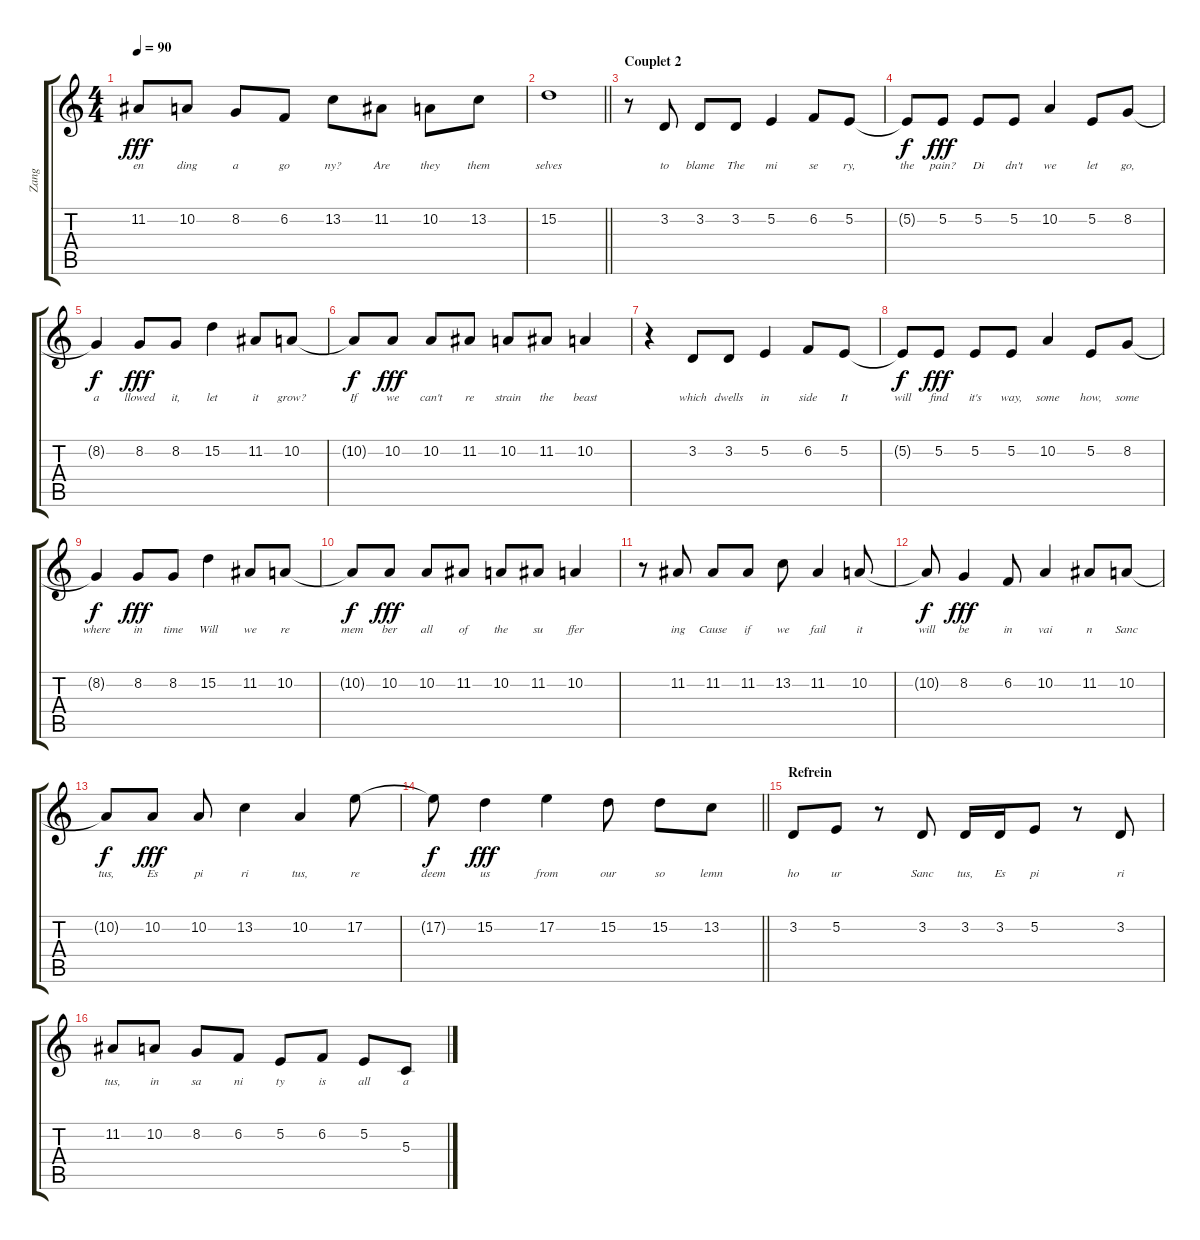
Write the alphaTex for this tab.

\track ("Zang" "Zang") {instrument violin}
\staff {score tabs}
\tuning (E4 B3 G3 D3 A2 E2) {hide}
\ts (4 4)
\tempo 90
\clef g2
\ks c
11.2.8{lyrics (0 "en") lyrics (1 "") lyrics (2 "") lyrics (3 "") lyrics (4 "") dy fff} 10.2.8{lyrics (0 "ding") lyrics (1 "") lyrics (2 "") lyrics (3 "") lyrics (4 "")} 8.2.8{lyrics (0 "a") lyrics (1 "") lyrics (2 "") lyrics (3 "") lyrics (4 "")} 6.2.8{lyrics (0 "go") lyrics (1 "") lyrics (2 "") lyrics (3 "") lyrics (4 "")} 13.2.8{lyrics (0 "ny?") lyrics (1 "") lyrics (2 "") lyrics (3 "") lyrics (4 "")} 11.2.8{lyrics (0 "Are") lyrics (1 "") lyrics (2 "") lyrics (3 "") lyrics (4 "")} 10.2.8{lyrics (0 "they") lyrics (1 "") lyrics (2 "") lyrics (3 "") lyrics (4 "")} 13.2.8{lyrics (0 "them") lyrics (1 "") lyrics (2 "") lyrics (3 "") lyrics (4 "")} |
\barLineRight lightlight
15.2.1{lyrics (0 "selves") lyrics (1 "") lyrics (2 "") lyrics (3 "") lyrics (4 "")} |
\section ("" "Couplet 2")
r.8 3.2.8{lyrics (0 "to") lyrics (1 "") lyrics (2 "") lyrics (3 "") lyrics (4 "")} 3.2.8{lyrics (0 "blame") lyrics (1 "") lyrics (2 "") lyrics (3 "") lyrics (4 "")} 3.2.8{lyrics (0 "The") lyrics (1 "") lyrics (2 "") lyrics (3 "") lyrics (4 "")} 5.2.4{lyrics (0 "mi") lyrics (1 "") lyrics (2 "") lyrics (3 "") lyrics (4 "")} 6.2.8{lyrics (0 "se") lyrics (1 "") lyrics (2 "") lyrics (3 "") lyrics (4 "")} 5.2.8{lyrics (0 "ry,") lyrics (1 "") lyrics (2 "") lyrics (3 "") lyrics (4 "")} |
5.2{t}.8{lyrics (0 "the") lyrics (1 "") lyrics (2 "") lyrics (3 "") lyrics (4 "") dy f} 5.2.8{lyrics (0 "pain?") lyrics (1 "") lyrics (2 "") lyrics (3 "") lyrics (4 "") dy fff} 5.2.8{lyrics (0 "Di") lyrics (1 "") lyrics (2 "") lyrics (3 "") lyrics (4 "")} 5.2.8{lyrics (0 "dn't") lyrics (1 "") lyrics (2 "") lyrics (3 "") lyrics (4 "")} 10.2.4{lyrics (0 "we") lyrics (1 "") lyrics (2 "") lyrics (3 "") lyrics (4 "")} 5.2.8{lyrics (0 "let") lyrics (1 "") lyrics (2 "") lyrics (3 "") lyrics (4 "")} 8.2.8{lyrics (0 "go,") lyrics (1 "") lyrics (2 "") lyrics (3 "") lyrics (4 "")} |
8.2{t}.4{lyrics (0 "a") lyrics (1 "") lyrics (2 "") lyrics (3 "") lyrics (4 "") dy f} 8.2.8{lyrics (0 "llowed") lyrics (1 "") lyrics (2 "") lyrics (3 "") lyrics (4 "") dy fff} 8.2.8{lyrics (0 "it,") lyrics (1 "") lyrics (2 "") lyrics (3 "") lyrics (4 "")} 15.2.4{lyrics (0 "let") lyrics (1 "") lyrics (2 "") lyrics (3 "") lyrics (4 "")} 11.2.8{lyrics (0 "it") lyrics (1 "") lyrics (2 "") lyrics (3 "") lyrics (4 "")} 10.2.8{lyrics (0 "grow?") lyrics (1 "") lyrics (2 "") lyrics (3 "") lyrics (4 "")} |
10.2{t}.8{lyrics (0 "If") lyrics (1 "") lyrics (2 "") lyrics (3 "") lyrics (4 "") dy f} 10.2.8{lyrics (0 "we") lyrics (1 "") lyrics (2 "") lyrics (3 "") lyrics (4 "") dy fff} 10.2.8{lyrics (0 "can't") lyrics (1 "") lyrics (2 "") lyrics (3 "") lyrics (4 "")} 11.2.8{lyrics (0 "re") lyrics (1 "") lyrics (2 "") lyrics (3 "") lyrics (4 "")} 10.2.8{lyrics (0 "strain") lyrics (1 "") lyrics (2 "") lyrics (3 "") lyrics (4 "")} 11.2.8{lyrics (0 "the") lyrics (1 "") lyrics (2 "") lyrics (3 "") lyrics (4 "")} 10.2.4{lyrics (0 "beast") lyrics (1 "") lyrics (2 "") lyrics (3 "") lyrics (4 "")} |
r.4 3.2.8{lyrics (0 "which") lyrics (1 "") lyrics (2 "") lyrics (3 "") lyrics (4 "")} 3.2.8{lyrics (0 "dwells") lyrics (1 "") lyrics (2 "") lyrics (3 "") lyrics (4 "")} 5.2.4{lyrics (0 "in") lyrics (1 "") lyrics (2 "") lyrics (3 "") lyrics (4 "")} 6.2.8{lyrics (0 "side") lyrics (1 "") lyrics (2 "") lyrics (3 "") lyrics (4 "")} 5.2.8{lyrics (0 "It") lyrics (1 "") lyrics (2 "") lyrics (3 "") lyrics (4 "")} |
5.2{t}.8{lyrics (0 "will") lyrics (1 "") lyrics (2 "") lyrics (3 "") lyrics (4 "") dy f} 5.2.8{lyrics (0 "find") lyrics (1 "") lyrics (2 "") lyrics (3 "") lyrics (4 "") dy fff} 5.2.8{lyrics (0 "it's") lyrics (1 "") lyrics (2 "") lyrics (3 "") lyrics (4 "")} 5.2.8{lyrics (0 "way,") lyrics (1 "") lyrics (2 "") lyrics (3 "") lyrics (4 "")} 10.2.4{lyrics (0 "some") lyrics (1 "") lyrics (2 "") lyrics (3 "") lyrics (4 "")} 5.2.8{lyrics (0 "how,") lyrics (1 "") lyrics (2 "") lyrics (3 "") lyrics (4 "")} 8.2.8{lyrics (0 "some") lyrics (1 "") lyrics (2 "") lyrics (3 "") lyrics (4 "")} |
8.2{t}.4{lyrics (0 "where") lyrics (1 "") lyrics (2 "") lyrics (3 "") lyrics (4 "") dy f} 8.2.8{lyrics (0 "in") lyrics (1 "") lyrics (2 "") lyrics (3 "") lyrics (4 "") dy fff} 8.2.8{lyrics (0 "time") lyrics (1 "") lyrics (2 "") lyrics (3 "") lyrics (4 "")} 15.2.4{lyrics (0 "Will") lyrics (1 "") lyrics (2 "") lyrics (3 "") lyrics (4 "")} 11.2.8{lyrics (0 "we") lyrics (1 "") lyrics (2 "") lyrics (3 "") lyrics (4 "")} 10.2.8{lyrics (0 "re") lyrics (1 "") lyrics (2 "") lyrics (3 "") lyrics (4 "")} |
10.2{t}.8{lyrics (0 "mem") lyrics (1 "") lyrics (2 "") lyrics (3 "") lyrics (4 "") dy f} 10.2.8{lyrics (0 "ber") lyrics (1 "") lyrics (2 "") lyrics (3 "") lyrics (4 "") dy fff} 10.2.8{lyrics (0 "all") lyrics (1 "") lyrics (2 "") lyrics (3 "") lyrics (4 "")} 11.2.8{lyrics (0 "of") lyrics (1 "") lyrics (2 "") lyrics (3 "") lyrics (4 "")} 10.2.8{lyrics (0 "the") lyrics (1 "") lyrics (2 "") lyrics (3 "") lyrics (4 "")} 11.2.8{lyrics (0 "su") lyrics (1 "") lyrics (2 "") lyrics (3 "") lyrics (4 "")} 10.2.4{lyrics (0 "ffer") lyrics (1 "") lyrics (2 "") lyrics (3 "") lyrics (4 "")} |
r.8 11.2.8{lyrics (0 "ing") lyrics (1 "") lyrics (2 "") lyrics (3 "") lyrics (4 "")} 11.2.8{lyrics (0 "Cause") lyrics (1 "") lyrics (2 "") lyrics (3 "") lyrics (4 "")} 11.2.8{lyrics (0 "if") lyrics (1 "") lyrics (2 "") lyrics (3 "") lyrics (4 "")} 13.2.8{lyrics (0 "we") lyrics (1 "") lyrics (2 "") lyrics (3 "") lyrics (4 "")} 11.2.4{lyrics (0 "fail") lyrics (1 "") lyrics (2 "") lyrics (3 "") lyrics (4 "")} 10.2.8{lyrics (0 "it") lyrics (1 "") lyrics (2 "") lyrics (3 "") lyrics (4 "")} |
10.2{t}.8{lyrics (0 "will") lyrics (1 "") lyrics (2 "") lyrics (3 "") lyrics (4 "") dy f} 8.2.4{lyrics (0 "be") lyrics (1 "") lyrics (2 "") lyrics (3 "") lyrics (4 "") dy fff} 6.2.8{lyrics (0 "in") lyrics (1 "") lyrics (2 "") lyrics (3 "") lyrics (4 "")} 10.2.4{lyrics (0 "vai") lyrics (1 "") lyrics (2 "") lyrics (3 "") lyrics (4 "")} 11.2.8{lyrics (0 "n") lyrics (1 "") lyrics (2 "") lyrics (3 "") lyrics (4 "")} 10.2.8{lyrics (0 "Sanc") lyrics (1 "") lyrics (2 "") lyrics (3 "") lyrics (4 "")} |
10.2{t}.8{lyrics (0 "tus,") lyrics (1 "") lyrics (2 "") lyrics (3 "") lyrics (4 "") dy f} 10.2.8{lyrics (0 "Es") lyrics (1 "") lyrics (2 "") lyrics (3 "") lyrics (4 "") dy fff} 10.2.8{lyrics (0 "pi") lyrics (1 "") lyrics (2 "") lyrics (3 "") lyrics (4 "")} 13.2.4{lyrics (0 "ri") lyrics (1 "") lyrics (2 "") lyrics (3 "") lyrics (4 "")} 10.2.4{lyrics (0 "tus,") lyrics (1 "") lyrics (2 "") lyrics (3 "") lyrics (4 "")} 17.2.8{lyrics (0 "re") lyrics (1 "") lyrics (2 "") lyrics (3 "") lyrics (4 "")} |
\barLineRight lightlight
17.2{t}.8{lyrics (0 "deem") lyrics (1 "") lyrics (2 "") lyrics (3 "") lyrics (4 "") dy f} 15.2.4{lyrics (0 "us") lyrics (1 "") lyrics (2 "") lyrics (3 "") lyrics (4 "") dy fff} 17.2.4{lyrics (0 "from") lyrics (1 "") lyrics (2 "") lyrics (3 "") lyrics (4 "")} 15.2.8{lyrics (0 "our") lyrics (1 "") lyrics (2 "") lyrics (3 "") lyrics (4 "")} 15.2.8{lyrics (0 "so") lyrics (1 "") lyrics (2 "") lyrics (3 "") lyrics (4 "")} 13.2.8{lyrics (0 "lemn") lyrics (1 "") lyrics (2 "") lyrics (3 "") lyrics (4 "")} |
\section ("" "Refrein")
3.2.8{lyrics (0 "ho") lyrics (1 "") lyrics (2 "") lyrics (3 "") lyrics (4 "")} 5.2.8{lyrics (0 "ur") lyrics (1 "") lyrics (2 "") lyrics (3 "") lyrics (4 "")} r.8 3.2.8{lyrics (0 "Sanc") lyrics (1 "") lyrics (2 "") lyrics (3 "") lyrics (4 "")} 3.2.16{lyrics (0 "tus,") lyrics (1 "") lyrics (2 "") lyrics (3 "") lyrics (4 "")} 3.2.16{lyrics (0 "Es") lyrics (1 "") lyrics (2 "") lyrics (3 "") lyrics (4 "")} 5.2.8{lyrics (0 "pi") lyrics (1 "") lyrics (2 "") lyrics (3 "") lyrics (4 "")} r.8 3.2.8{lyrics (0 "ri") lyrics (1 "") lyrics (2 "") lyrics (3 "") lyrics (4 "")} |
11.2.8{lyrics (0 "tus,") lyrics (1 "") lyrics (2 "") lyrics (3 "") lyrics (4 "")} 10.2.8{lyrics (0 "in") lyrics (1 "") lyrics (2 "") lyrics (3 "") lyrics (4 "")} 8.2.8{lyrics (0 "sa") lyrics (1 "") lyrics (2 "") lyrics (3 "") lyrics (4 "")} 6.2.8{lyrics (0 "ni") lyrics (1 "") lyrics (2 "") lyrics (3 "") lyrics (4 "")} 5.2.8{lyrics (0 "ty") lyrics (1 "") lyrics (2 "") lyrics (3 "") lyrics (4 "")} 6.2.8{lyrics (0 "is") lyrics (1 "") lyrics (2 "") lyrics (3 "") lyrics (4 "")} 5.2.8{lyrics (0 "all") lyrics (1 "") lyrics (2 "") lyrics (3 "") lyrics (4 "")} 5.3.8{lyrics (0 "a") lyrics (1 "") lyrics (2 "") lyrics (3 "") lyrics (4 "")}
